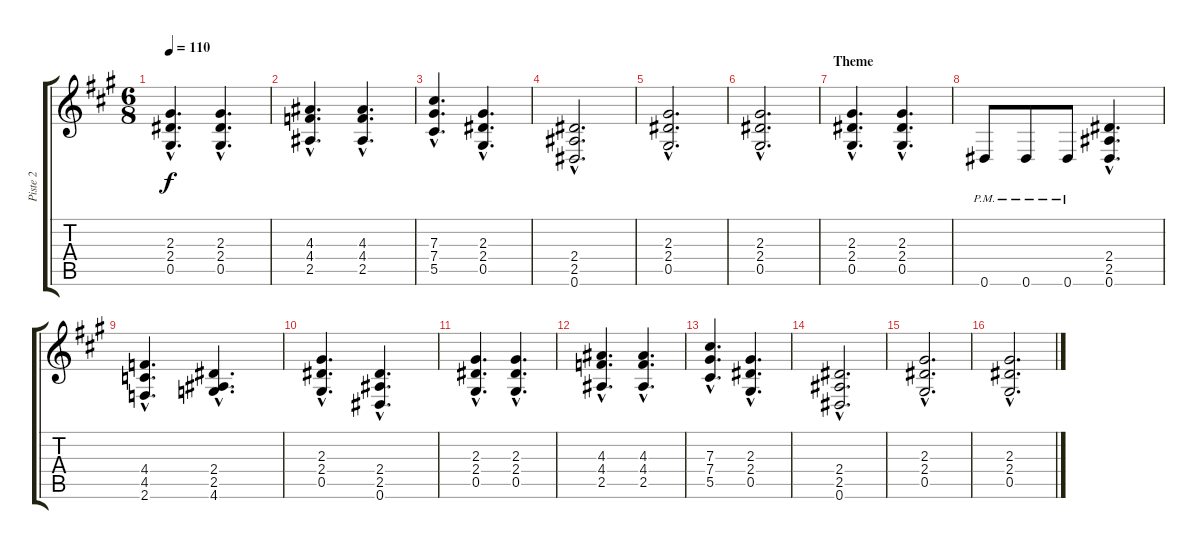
\track ("Piste 2" "Piste 2") {instrument distortionguitar}
\staff {score tabs}
\tuning (Eb4 Bb3 Gb3 Db3 Ab2 Eb2) {hide}
\ts (6 8)
\tempo 110
\clef g2
\ks a
(2.3{hac} 2.4{hac} 0.5{hac}).4{d dy f} (2.3{hac} 2.4{hac} 0.5{hac}).4{d} |
(4.3{hac} 4.4{hac} 2.5{hac}).4{d} (4.3{hac} 4.4{hac} 2.5{hac}).4{d} |
(7.3{hac} 7.4{hac} 5.5{hac}).4{d} (2.3{hac} 2.4{hac} 0.5{hac}).4{d} |
(2.4{hac} 2.5{hac} 0.6{hac}).2{d} |
(2.3{hac} 2.4{hac} 0.5{hac}).2{d} |
(2.3{hac} 2.4{hac} 0.5{hac}).2{d} |
\section ("" "Theme")
(2.3{hac} 2.4{hac} 0.5{hac}).4{d} (2.3{hac} 2.4{hac} 0.5{hac}).4{d} |
0.6{pm}.8 0.6{pm}.8 0.6{pm}.8 (2.4{hac} 2.5{hac} 0.6{hac}).4{d} |
(4.4{hac} 4.5{hac} 2.6{hac}).4{d} (2.4{hac} 2.5{hac} 4.6{hac}).4{d} |
(2.3{hac} 2.4{hac} 0.5{hac}).4{d} (2.4{hac} 2.5{hac} 0.6{hac}).4{d} |
(2.3{hac} 2.4{hac} 0.5{hac}).4{d} (2.3{hac} 2.4{hac} 0.5{hac}).4{d} |
(4.3{hac} 4.4{hac} 2.5{hac}).4{d} (4.3{hac} 4.4{hac} 2.5{hac}).4{d} |
(7.3{hac} 7.4{hac} 5.5{hac}).4{d} (2.3{hac} 2.4{hac} 0.5{hac}).4{d} |
(2.4{hac} 2.5{hac} 0.6{hac}).2{d} |
(2.3{hac} 2.4{hac} 0.5{hac}).2{d} |
(2.3{hac} 2.4{hac} 0.5{hac}).2{d}
